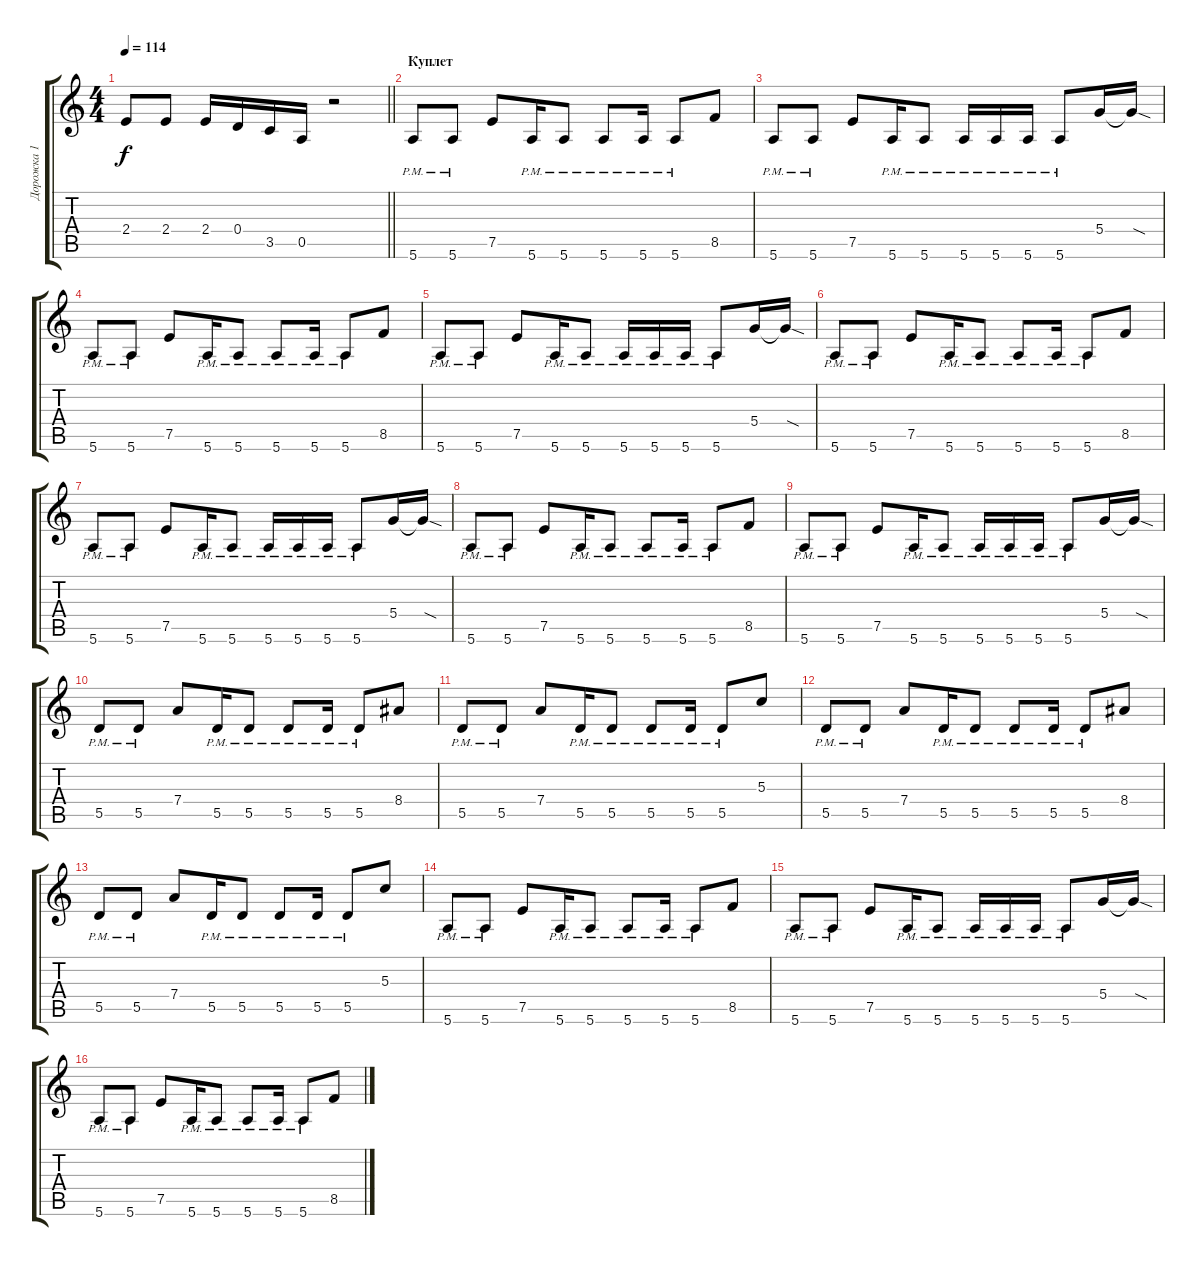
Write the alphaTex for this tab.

\track ("Дорожка 1" "Дорожка 1") {instrument overdrivenguitar}
\staff {score tabs}
\tuning (E4 B3 G3 D3 A2 E2) {hide}
\ts (4 4)
\tempo 114
\clef g2
\barLineRight lightlight
\ks c
2.4.8{dy f} 2.4.8 2.4.16 0.4.16 3.5.16 0.5.16 r.2 |
\section ("" "Куплет")
5.6{pm}.8 5.6{pm}.8 7.5.8 5.6{pm}.16 5.6{pm}.8 5.6{pm}.8 5.6{pm}.16 5.6{pm}.8 8.5.8 |
5.6{pm}.8 5.6{pm}.8 7.5.8 5.6{pm}.16 5.6{pm}.8 5.6{pm}.16 5.6{pm}.16 5.6{pm}.16 5.6{pm}.8 5.4.16 5.4{sod t}.16 |
5.6{pm}.8 5.6{pm}.8 7.5.8 5.6{pm}.16 5.6{pm}.8 5.6{pm}.8 5.6{pm}.16 5.6{pm}.8 8.5.8 |
5.6{pm}.8 5.6{pm}.8 7.5.8 5.6{pm}.16 5.6{pm}.8 5.6{pm}.16 5.6{pm}.16 5.6{pm}.16 5.6{pm}.8 5.4.16 5.4{sod t}.16 |
5.6{pm}.8 5.6{pm}.8 7.5.8 5.6{pm}.16 5.6{pm}.8 5.6{pm}.8 5.6{pm}.16 5.6{pm}.8 8.5.8 |
5.6{pm}.8 5.6{pm}.8 7.5.8 5.6{pm}.16 5.6{pm}.8 5.6{pm}.16 5.6{pm}.16 5.6{pm}.16 5.6{pm}.8 5.4.16 5.4{sod t}.16 |
5.6{pm}.8 5.6{pm}.8 7.5.8 5.6{pm}.16 5.6{pm}.8 5.6{pm}.8 5.6{pm}.16 5.6{pm}.8 8.5.8 |
5.6{pm}.8 5.6{pm}.8 7.5.8 5.6{pm}.16 5.6{pm}.8 5.6{pm}.16 5.6{pm}.16 5.6{pm}.16 5.6{pm}.8 5.4.16 5.4{sod t}.16 |
5.5{pm}.8 5.5{pm}.8 7.4.8 5.5{pm}.16 5.5{pm}.8 5.5{pm}.8 5.5{pm}.16 5.5{pm}.8 8.4.8 |
5.5{pm}.8 5.5{pm}.8 7.4.8 5.5{pm}.16 5.5{pm}.8 5.5{pm}.8 5.5{pm}.16 5.5{pm}.8 5.3.8 |
5.5{pm}.8 5.5{pm}.8 7.4.8 5.5{pm}.16 5.5{pm}.8 5.5{pm}.8 5.5{pm}.16 5.5{pm}.8 8.4.8 |
5.5{pm}.8 5.5{pm}.8 7.4.8 5.5{pm}.16 5.5{pm}.8 5.5{pm}.8 5.5{pm}.16 5.5{pm}.8 5.3.8 |
5.6{pm}.8 5.6{pm}.8 7.5.8 5.6{pm}.16 5.6{pm}.8 5.6{pm}.8 5.6{pm}.16 5.6{pm}.8 8.5.8 |
5.6{pm}.8 5.6{pm}.8 7.5.8 5.6{pm}.16 5.6{pm}.8 5.6{pm}.16 5.6{pm}.16 5.6{pm}.16 5.6{pm}.8 5.4.16 5.4{sod t}.16 |
5.6{pm}.8 5.6{pm}.8 7.5.8 5.6{pm}.16 5.6{pm}.8 5.6{pm}.8 5.6{pm}.16 5.6{pm}.8 8.5.8
